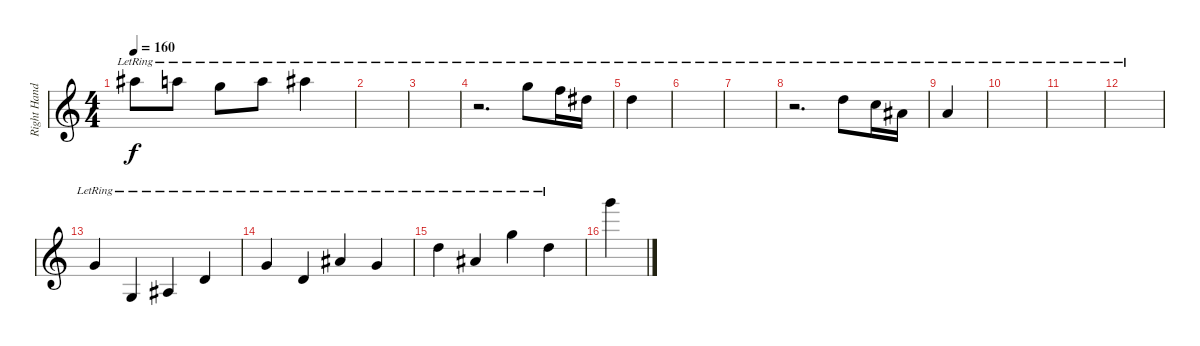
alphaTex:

\track ("Right Hand" "Right Hand") {instrument acousticgrandpiano}
\staff {score}
\tuning (E4 B3 G3 D3 A2 E2) {hide}
\ts (4 4)
\tempo 160
\clef g2
\ks c
18.1{lr}.8{dy f} 17.1{lr}.8 15.1{lr}.8 17.1{lr}.8 18.1{lr}.4 |
|
|
r.2{d} 15.1{lr}.8 13.1{lr}.16 11.1{lr}.16 |
10.1{lr}.4 |
|
|
r.2{d} 10.1{lr}.8 8.1{lr}.16 6.1{lr}.16 |
5.1{lr}.4 |
|
|
|
3.1{lr}.4 5.4{lr}.4 3.3{lr}.4 3.2{lr}.4 |
3.1{lr}.4 3.2{lr}.4 6.1{lr}.4 8.2{lr}.4 |
10.1{lr}.4 11.2{lr}.4 15.1{lr}.4 15.2{lr}.4 |
27.1.4
